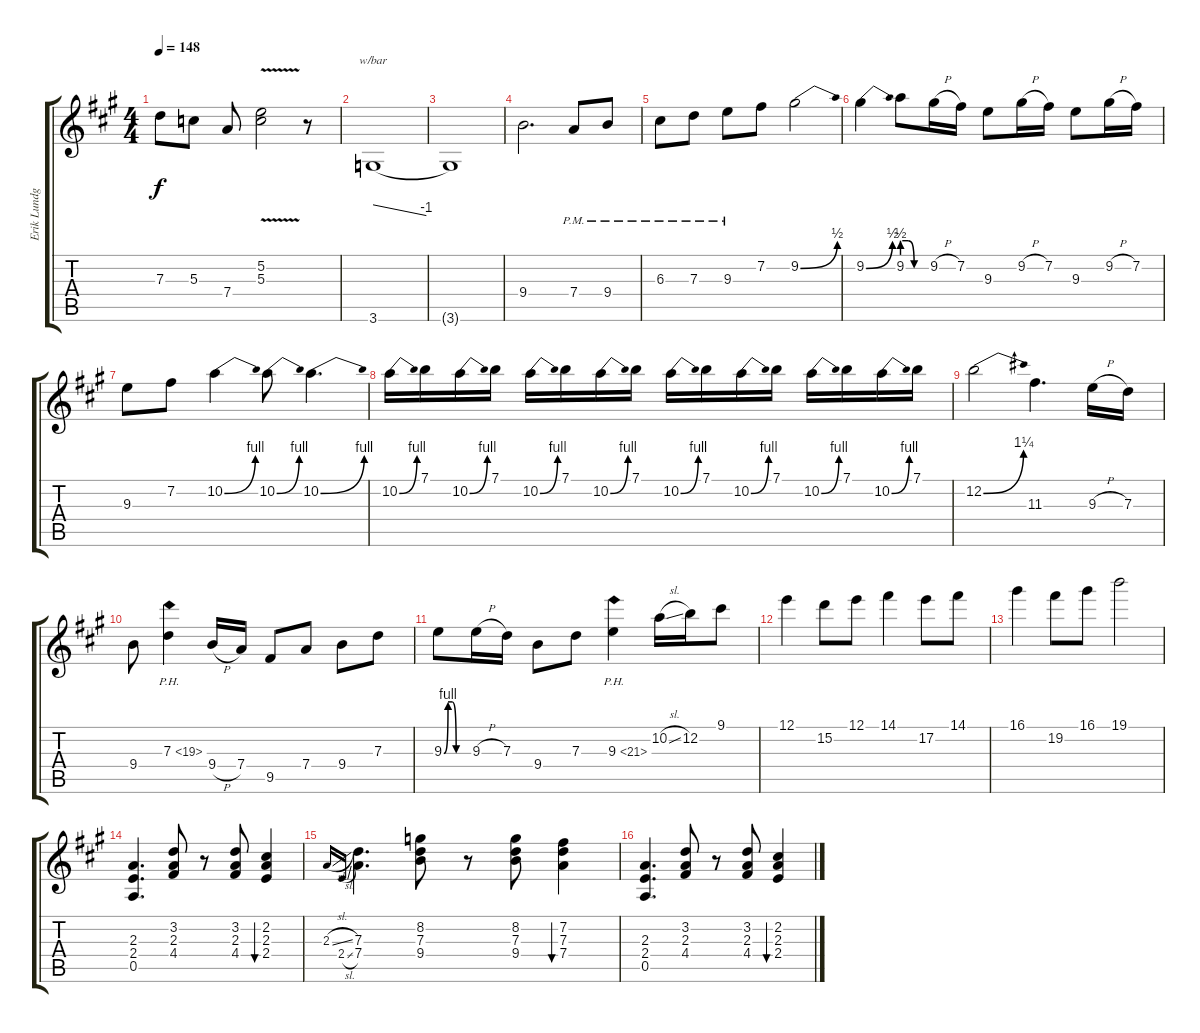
\track ("Erik Lundgren Guitar" "Erik Lundg") {instrument overdrivenguitar}
\staff {score tabs}
\tuning (E4 B3 G3 D3 A2 E2) {hide}
\ts (4 4)
\tempo 148
\clef g2
\ks a
7.3.8{dy f} 5.3.8 7.4.8 (5.2{v} 5.3{v}).2 r.8 |
3.6.1{tbe (dive default 0 0 60 -4)} |
3.6{t}.1{volume 8} |
9.4.2{d volume 14} 7.4{pm}.8 9.4{pm}.8 |
6.3{pm}.8 7.3{pm}.8 9.3{pm}.8 7.2.8 9.2{be (bend 0 0 60 2)}.2 |
9.2{be (bend 0 0 60 2)}.4 9.2{be (custom 0 2 15 2 30 0 60 0)}.8 9.2{h}.16 7.2.16 9.3.8 9.2{h}.16 7.2.16 9.3.8 9.2{h}.16 7.2.16 |
9.3.8 7.2.8 10.2{be (bend 0 0 60 4)}.4 10.2{be (bend 0 0 60 4)}.8 10.2{be (bend 0 0 60 4)}.4{d} |
10.2{be (bend 0 0 60 4)}.16 7.1.16 10.2{be (bend 0 0 60 4)}.16 7.1.16 10.2{be (bend 0 0 60 4)}.16 7.1.16 10.2{be (bend 0 0 60 4)}.16 7.1.16 10.2{be (bend 0 0 60 4)}.16 7.1.16 10.2{be (bend 0 0 60 4)}.16 7.1.16 10.2{be (bend 0 0 60 4)}.16 7.1.16 10.2{be (bend 0 0 60 4)}.16 7.1.16 |
12.2{be (bend 0 0 60 5)}.2 11.3.4{d} 9.3{h}.16 7.3.16 |
9.4.8 7.3{ph 12}.4 9.4{h}.16 7.4.16 9.5.8 7.4.8 9.4.8 7.3.8 |
9.3{be (custom 0 0 10 4 20 4 30 0 60 0)}.8 9.3{h}.16 7.3.16 9.4.8 7.3.8 9.3{ph 12}.4 10.2{sl}.16 12.2.16 9.1.8 |
12.1.4 15.2.8 12.1.8 14.1.4 17.2.8 14.1.8 |
16.1.4 19.2.8 16.1.8 19.1.2 |
(2.3 2.4 0.5).4{d volume 11 balance 0 instrument electricguitarclean} (3.2 2.3 4.4).8 r.8 (3.2 2.3 4.4).8 (2.2 2.3 2.4).4{bu 60} |
2.3{sl}.16{gr onbeat} 2.4{sl}.16{gr onbeat} (7.3 7.4).4{d} (8.2 7.3 9.4).8 r.8 (8.2 7.3 9.4).8 (7.2 7.3 7.4).4{bu 60} |
(2.3 2.4 0.5).4{d} (3.2 2.3 4.4).8 r.8 (3.2 2.3 4.4).8 (2.2 2.3 2.4).4{bu 60}
